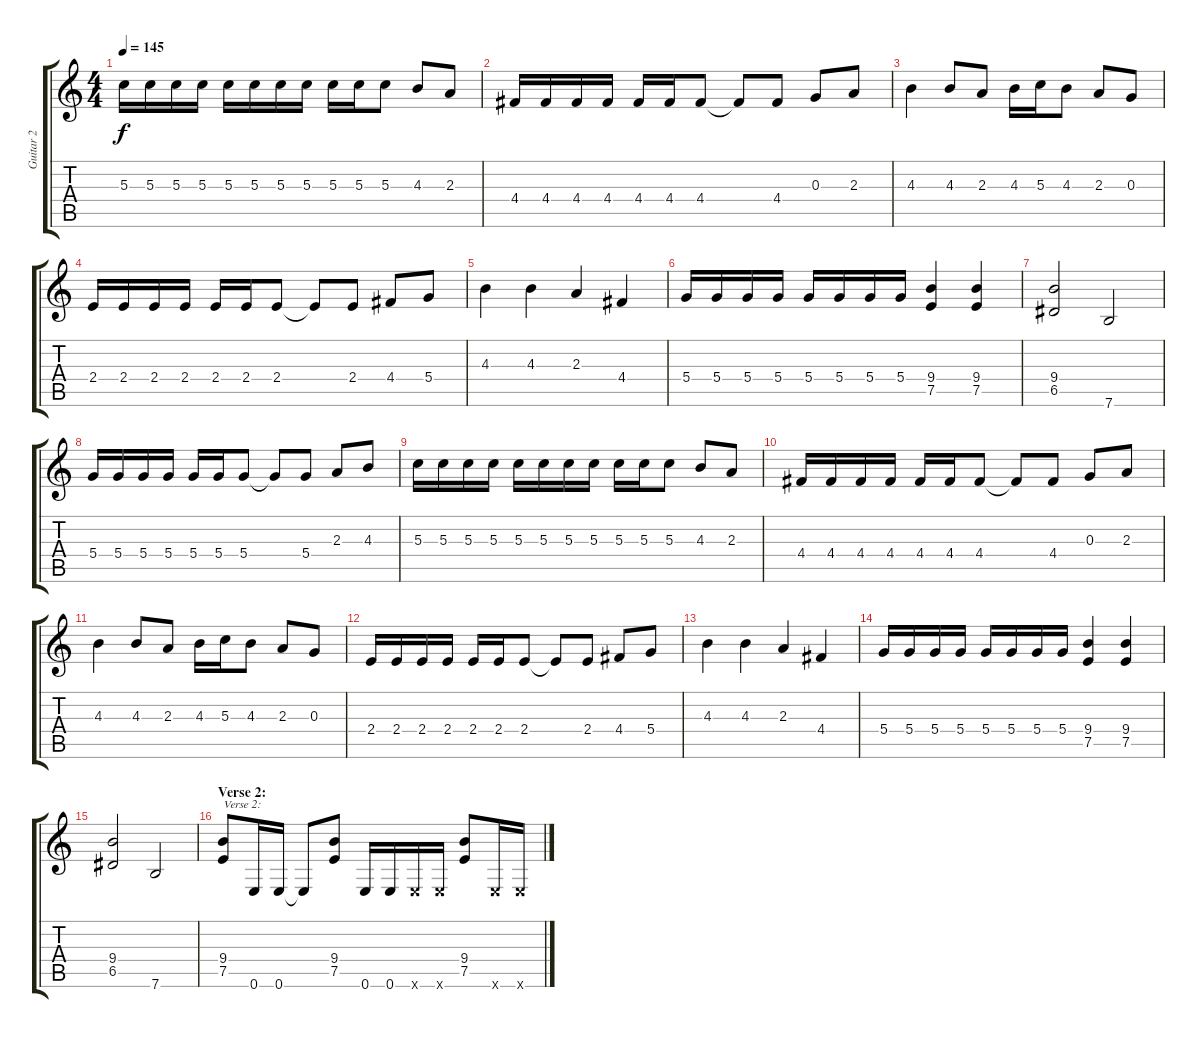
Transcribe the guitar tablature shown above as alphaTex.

\track ("Guitar 2" "Guitar 2") {instrument distortionguitar}
\staff {score tabs}
\tuning (E4 B3 G3 D3 A2 E2) {hide}
\ts (4 4)
\tempo 145
\clef g2
\ks c
5.3.16{dy f} 5.3.16 5.3.16 5.3.16 5.3.16 5.3.16 5.3.16 5.3.16 5.3.16 5.3.16 5.3.8 4.3.8 2.3.8 |
4.4.16 4.4.16 4.4.16 4.4.16 4.4.16 4.4.16 4.4.8 4.4{t}.8 4.4.8 0.3.8 2.3.8 |
4.3.4 4.3.8 2.3.8 4.3.16 5.3.16 4.3.8 2.3.8 0.3.8 |
2.4.16 2.4.16 2.4.16 2.4.16 2.4.16 2.4.16 2.4.8 2.4{t}.8 2.4.8 4.4.8 5.4.8 |
4.3.4 4.3.4 2.3.4 4.4.4 |
5.4.16 5.4.16 5.4.16 5.4.16 5.4.16 5.4.16 5.4.16 5.4.16 (9.4 7.5).4 (9.4 7.5).4 |
(9.4 6.5).2 7.6.2 |
5.4.16 5.4.16 5.4.16 5.4.16 5.4.16 5.4.16 5.4.8 5.4{t}.8 5.4.8 2.3.8 4.3.8 |
5.3.16 5.3.16 5.3.16 5.3.16 5.3.16 5.3.16 5.3.16 5.3.16 5.3.16 5.3.16 5.3.8 4.3.8 2.3.8 |
4.4.16 4.4.16 4.4.16 4.4.16 4.4.16 4.4.16 4.4.8 4.4{t}.8 4.4.8 0.3.8 2.3.8 |
4.3.4 4.3.8 2.3.8 4.3.16 5.3.16 4.3.8 2.3.8 0.3.8 |
2.4.16 2.4.16 2.4.16 2.4.16 2.4.16 2.4.16 2.4.8 2.4{t}.8 2.4.8 4.4.8 5.4.8 |
4.3.4 4.3.4 2.3.4 4.4.4 |
5.4.16 5.4.16 5.4.16 5.4.16 5.4.16 5.4.16 5.4.16 5.4.16 (9.4 7.5).4 (9.4 7.5).4 |
(9.4 6.5).2 7.6.2 |
\section ("" "Verse 2:")
(9.4 7.5).8{txt "Verse 2:"} 0.6.16 0.6.16 0.6{t}.8 (9.4 7.5).8 0.6.16 0.6.16 0.6{x}.16 0.6{x}.16 (9.4 7.5).8 0.6{x}.16 0.6{x}.16
